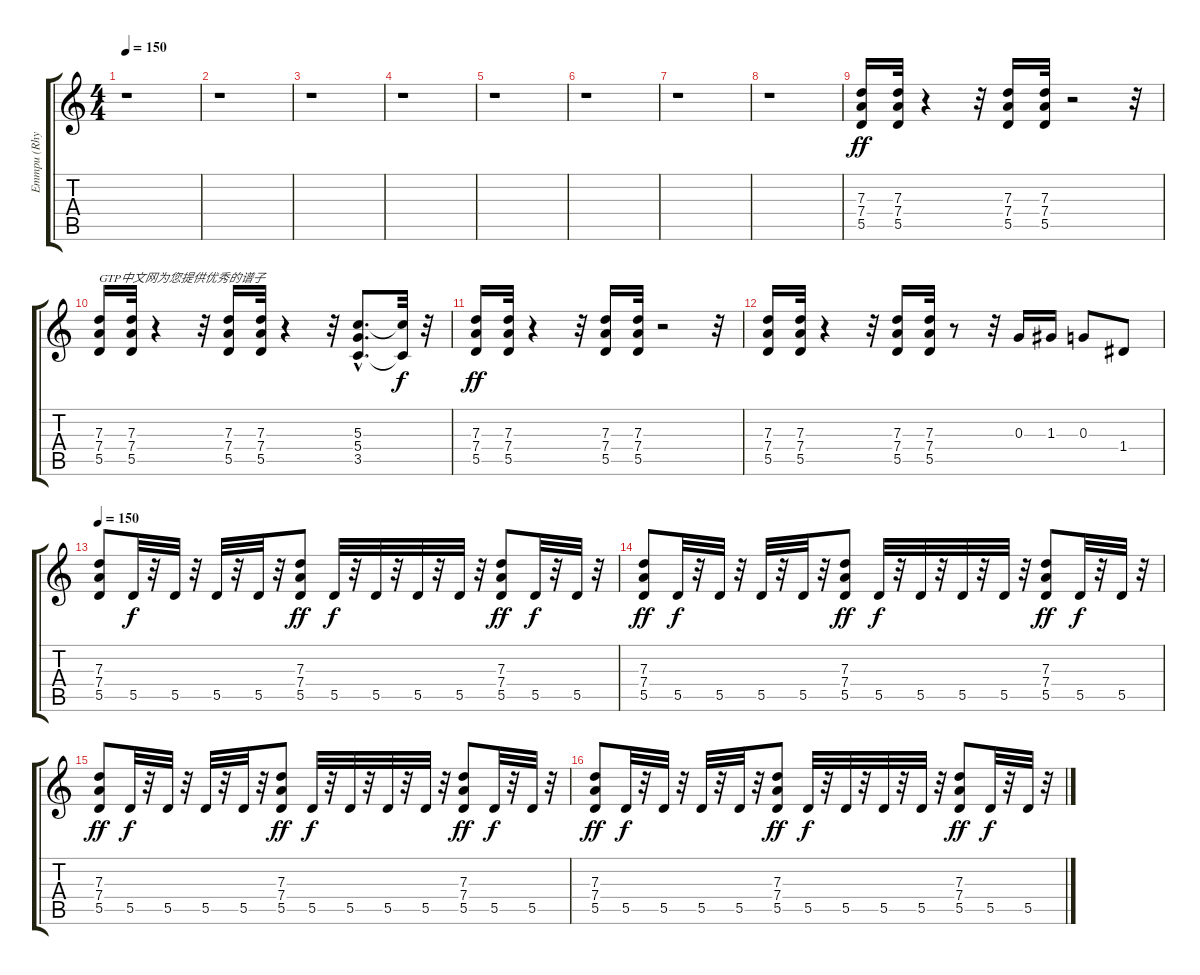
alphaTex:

\track ("Emmpu (Rhythm Guitar)" "Emmpu (Rhy") {instrument distortionguitar}
\staff {score tabs}
\tuning (E4 B3 G3 D3 A2 E2) {hide}
\ts (4 4)
\tempo 150
\tempo 75
\tempo 150
\clef g2
\ks c
r.1{dy ff instrument distortionguitar} |
r.1 |
r.1 |
r.1 |
r.1 |
r.1 |
r.1 |
r.1 |
(7.3 7.4 5.5).16 (7.3 7.4 5.5).32 r.4 r.32 (7.3 7.4 5.5).16 (7.3 7.4 5.5).32 r.2 r.32 |
(7.3 7.4 5.5).16{txt "GTP中文网为您提供优秀的谱子"} (7.3 7.4 5.5).32 r.4 r.32 (7.3 7.4 5.5).16 (7.3 7.4 5.5).32 r.4 r.32 (5.3{hac} 5.4{hac} 3.5{hac}).8{d} (5.3{t} 3.5{t}).32{dy f} r.32 |
(7.3 7.4 5.5).16{dy ff} (7.3 7.4 5.5).32 r.4 r.32 (7.3 7.4 5.5).16 (7.3 7.4 5.5).32 r.2 r.32 |
(7.3 7.4 5.5).16 (7.3 7.4 5.5).32 r.4 r.32 (7.3 7.4 5.5).16 (7.3 7.4 5.5).32 r.8 r.32 0.3.16 1.3.16 0.3.8 1.4.8 |
\tempo 150
(7.3 7.4 5.5).8 5.5.32{dy f} r.32 5.5.32 r.32 5.5.32 r.32 5.5.32 r.32 (7.3 7.4 5.5).8{dy ff} 5.5.32{dy f} r.32 5.5.32 r.32 5.5.32 r.32 5.5.32 r.32 (7.3 7.4 5.5).8{dy ff} 5.5.32{dy f} r.32 5.5.32 r.32 |
(7.3 7.4 5.5).8{dy ff} 5.5.32{dy f} r.32 5.5.32 r.32 5.5.32 r.32 5.5.32 r.32 (7.3 7.4 5.5).8{dy ff} 5.5.32{dy f} r.32 5.5.32 r.32 5.5.32 r.32 5.5.32 r.32 (7.3 7.4 5.5).8{dy ff} 5.5.32{dy f} r.32 5.5.32 r.32 |
(7.3 7.4 5.5).8{dy ff} 5.5.32{dy f} r.32 5.5.32 r.32 5.5.32 r.32 5.5.32 r.32 (7.3 7.4 5.5).8{dy ff} 5.5.32{dy f} r.32 5.5.32 r.32 5.5.32 r.32 5.5.32 r.32 (7.3 7.4 5.5).8{dy ff} 5.5.32{dy f} r.32 5.5.32 r.32 |
(7.3 7.4 5.5).8{dy ff} 5.5.32{dy f} r.32 5.5.32 r.32 5.5.32 r.32 5.5.32 r.32 (7.3 7.4 5.5).8{dy ff} 5.5.32{dy f} r.32 5.5.32 r.32 5.5.32 r.32 5.5.32 r.32 (7.3 7.4 5.5).8{dy ff} 5.5.32{dy f} r.32 5.5.32 r.32
